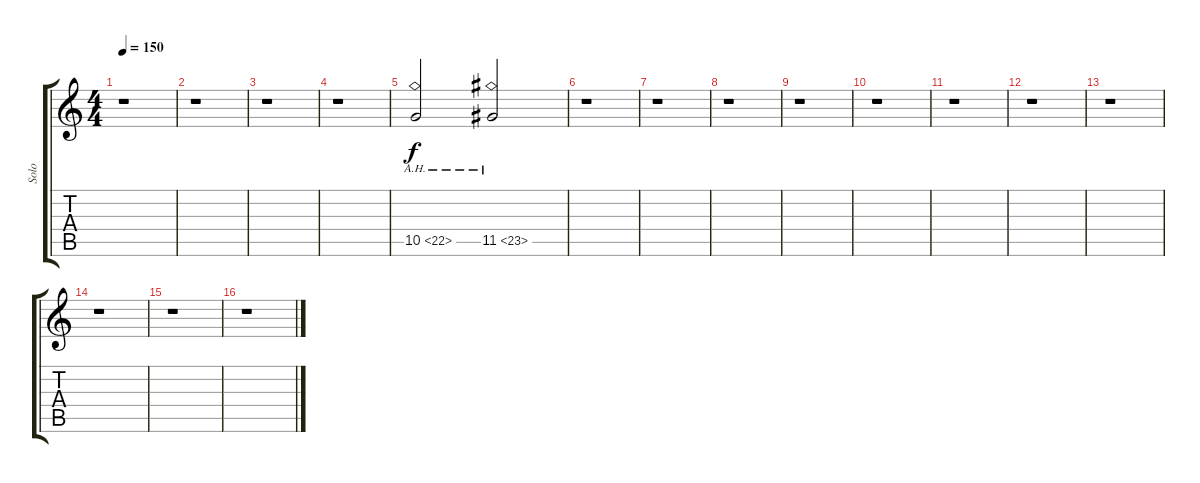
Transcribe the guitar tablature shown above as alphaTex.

\track ("Solo" "Solo") {instrument overdrivenguitar}
\staff {score tabs}
\tuning (E4 B3 G3 D3 A2 E2) {hide}
\ts (4 4)
\tempo 150
\clef g2
\ks c
r.1{dy f} |
r.1 |
r.1 |
r.1 |
10.5{ah 12}.2 11.5{ah 12}.2 |
r.1 |
r.1 |
r.1 |
r.1 |
r.1 |
r.1 |
r.1 |
r.1 |
r.1 |
r.1 |
r.1
